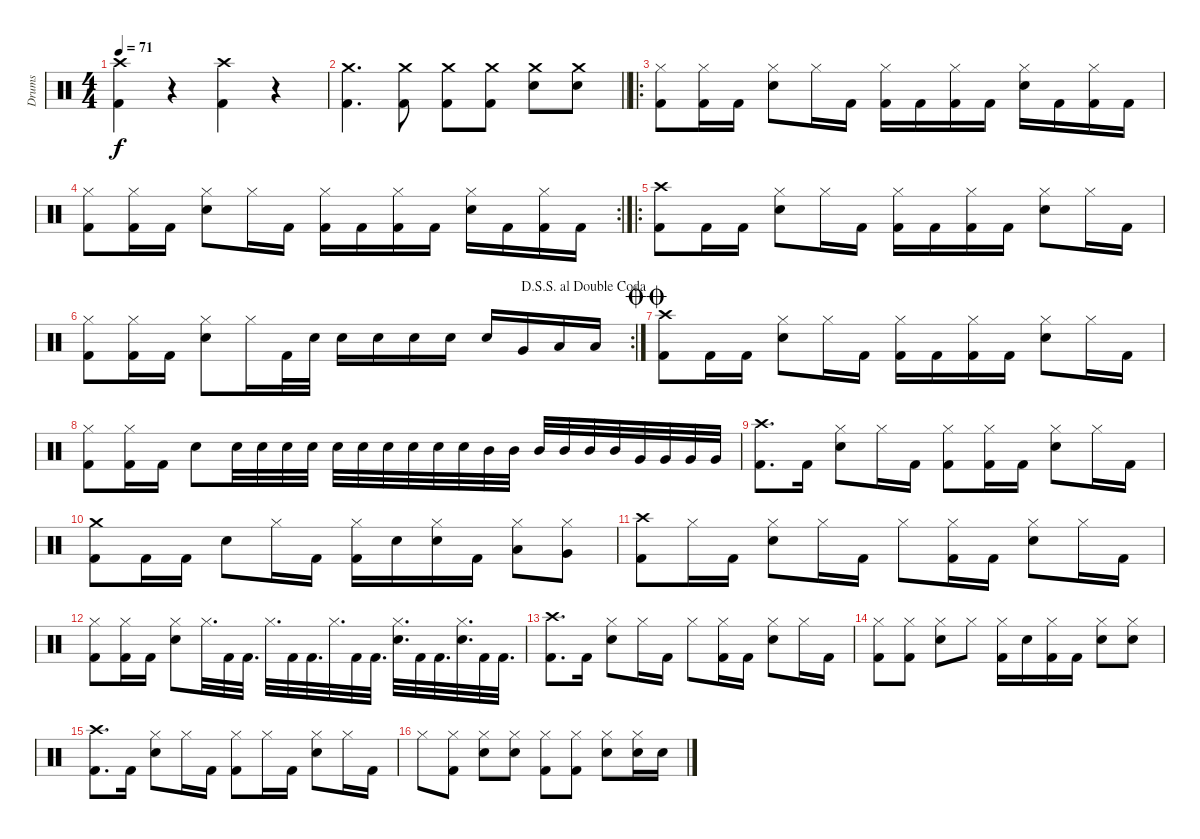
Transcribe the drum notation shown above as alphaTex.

\track ("Drums" "Drums") {instrument percussion}
\staff {score}
\articulation defaults
\ts (4 4)
\tempo 71
\clef neutral
\ks c
("Crash high (hit)" "Kick (hit) 2").4{dy f} r.4 ("Crash high (hit)" "Kick (hit) 2").4 r.4 |
\barLineRight lightlight
("Crash medium (hit)" "Kick (hit) 2").4{d} ("Kick (hit) 2" "Crash medium (hit)").8 ("Kick (hit) 2" "Crash medium (hit)").8 ("Kick (hit) 2" "Crash medium (hit)").8 ("Snare (hit) 2" "Crash medium (hit)").8 ("Snare (hit) 2" "Crash medium (hit)").8 |
\ro
("Hi-Hat (closed)" "Kick (hit) 2").8 ("Hi-Hat (closed)" "Kick (hit) 2").16 "Kick (hit) 2".16 ("Hi-Hat (closed)" "Snare (hit) 2").8 "Hi-Hat (closed)".16 "Kick (hit) 2".16 ("Hi-Hat (closed)" "Kick (hit) 2").16 "Kick (hit) 2".16 ("Hi-Hat (closed)" "Kick (hit) 2").16 "Kick (hit) 2".16 ("Hi-Hat (closed)" "Snare (hit) 2").16 "Kick (hit) 2".16 ("Hi-Hat (closed)" "Kick (hit) 2").16 "Kick (hit) 2".16 |
\rc 2
("Hi-Hat (closed)" "Kick (hit) 2").8 ("Hi-Hat (closed)" "Kick (hit) 2").16 "Kick (hit) 2".16 ("Hi-Hat (closed)" "Snare (hit) 2").8 "Hi-Hat (closed)".16 "Kick (hit) 2".16 ("Hi-Hat (closed)" "Kick (hit) 2").16 "Kick (hit) 2".16 ("Hi-Hat (closed)" "Kick (hit) 2").16 "Kick (hit) 2".16 ("Hi-Hat (closed)" "Snare (hit) 2").16 "Kick (hit) 2".16 ("Hi-Hat (closed)" "Kick (hit) 2").16 "Kick (hit) 2".16 |
\ro
("Crash high (hit)" "Kick (hit) 2").8 "Kick (hit) 2".16 "Kick (hit) 2".16 ("Snare (hit) 2" "Hi-Hat (closed)").8 "Hi-Hat (closed)".16 "Kick (hit) 2".16 ("Hi-Hat (closed)" "Kick (hit) 2").16 "Kick (hit) 2".16 ("Hi-Hat (closed)" "Kick (hit) 2").16 "Kick (hit) 2".16 ("Snare (hit) 2" "Hi-Hat (closed)").8 "Hi-Hat (closed)".16 "Kick (hit) 2".16 |
\rc 2
\jump dalsegnosegnoaldoublecoda
("Hi-Hat (closed)" "Kick (hit) 2").8 ("Hi-Hat (closed)" "Kick (hit) 2").16 "Kick (hit) 2".16 ("Hi-Hat (closed)" "Snare (hit) 2").8 "Hi-Hat (closed)".16 "Kick (hit) 2".32 "Snare (hit) 2".32 "Snare (hit) 2".16 "Snare (hit) 2".16 "Snare (hit) 2".16 "Snare (hit) 2".16 "Snare (hit) 2".16 "Very Low Tom (hit)".16 "Low Floor Tom (hit)".16 "Low Floor Tom (hit)".16 |
\jump doublecoda
("Kick (hit) 2" "Crash high (hit)").8 "Kick (hit) 2".16 "Kick (hit) 2".16 ("Snare (hit) 2" "Hi-Hat (closed)").8 "Hi-Hat (closed)".16 "Kick (hit) 2".16 ("Hi-Hat (closed)" "Kick (hit) 2").16 "Kick (hit) 2".16 ("Hi-Hat (closed)" "Kick (hit) 2").16 "Kick (hit) 2".16 ("Hi-Hat (closed)" "Snare (hit) 2").8 "Hi-Hat (closed)".16 "Kick (hit) 2".16 |
("Hi-Hat (closed)" "Kick (hit) 2").8 ("Hi-Hat (closed)" "Kick (hit) 2").16 "Kick (hit) 2".16 "Snare (hit) 2".8 "Snare (hit) 2".32 "Snare (hit) 2".32 "Snare (hit) 2".32 "Snare (hit) 2".32 "Snare (hit) 2".32 "Snare (hit) 2".32 "Snare (hit) 2".32 "Snare (hit) 2".32 "Snare (hit) 2".32 "Snare (hit) 2".32 "Mid Tom (hit)".32 "Mid Tom (hit)".32 "Mid Tom (hit)".32 "Mid Tom (hit)".32 "Mid Tom (hit)".32 "Mid Tom (hit)".32 "Very Low Tom (hit)".32 "Very Low Tom (hit)".32 "Very Low Tom (hit)".32 "Very Low Tom (hit)".32 |
("Crash high (hit)" "Kick (hit) 2").8{d} "Kick (hit) 2".16 ("Snare (hit) 2" "Hi-Hat (closed)").8 "Hi-Hat (closed)".16 "Kick (hit) 2".16 ("Hi-Hat (closed)" "Kick (hit) 2").8 ("Kick (hit) 2" "Hi-Hat (closed)").16 "Kick (hit) 2".16 ("Snare (hit) 2" "Hi-Hat (closed)").8 "Hi-Hat (closed)".16 "Kick (hit) 2".16 |
("Crash medium (hit)" "Kick (hit) 2").8 "Kick (hit) 2".16 "Kick (hit) 2".16 "Snare (hit) 2".8 "Hi-Hat (closed)".16 "Kick (hit) 2".16 ("Hi-Hat (closed)" "Kick (hit) 2").16 "Snare (hit) 2".16 ("Hi-Hat (closed)" "Snare (hit) 2").16 "Kick (hit) 2".16 ("Hi-Hat (closed)" "Low Tom (hit)").8 ("Hi-Hat (closed)" "Very Low Tom (hit)").8 |
("Crash high (hit)" "Kick (hit) 2").8 "Hi-Hat (closed)".16 "Kick (hit) 2".16 ("Hi-Hat (closed)" "Snare (hit) 2").8 "Hi-Hat (closed)".16 "Kick (hit) 2".16 "Hi-Hat (closed)".8 ("Hi-Hat (closed)" "Kick (hit) 2").16 "Kick (hit) 2".16 ("Hi-Hat (closed)" "Snare (hit) 2").8 "Hi-Hat (closed)".16 "Kick (hit) 2".16 |
("Hi-Hat (closed)" "Kick (hit) 2").8 ("Hi-Hat (closed)" "Kick (hit) 2").16 "Kick (hit) 2".16 ("Hi-Hat (closed)" "Snare (hit) 2").8 "Hi-Hat (closed)".32{d} "Kick (hit) 2".32 "Kick (hit) 2".32{d} "Hi-Hat (closed)".32{d} "Kick (hit) 2".32 "Kick (hit) 2".32{d} "Hi-Hat (closed)".32{d} "Kick (hit) 2".32 "Kick (hit) 2".32{d} ("Snare (hit) 2" "Hi-Hat (closed)").32{d} "Kick (hit) 2".32 "Kick (hit) 2".32{d} ("Snare (hit) 2" "Hi-Hat (closed)").32{d} "Kick (hit) 2".32 "Kick (hit) 2".32{d} |
("Crash high (hit)" "Kick (hit) 2").8{d} "Kick (hit) 2".16 ("Hi-Hat (closed)" "Snare (hit) 2").8 "Hi-Hat (closed)".16 "Kick (hit) 2".16 "Hi-Hat (closed)".8 ("Hi-Hat (closed)" "Kick (hit) 2").16 "Kick (hit) 2".16 ("Hi-Hat (closed)" "Snare (hit) 2").8 "Hi-Hat (closed)".16 "Kick (hit) 2".16 |
("Kick (hit) 2" "Hi-Hat (closed)").8 ("Kick (hit) 2" "Hi-Hat (closed)").8 ("Hi-Hat (closed)" "Snare (hit) 2").8 "Hi-Hat (closed)".8 ("Hi-Hat (closed)" "Kick (hit) 2").16 "Snare (hit) 2".16 ("Kick (hit) 2" "Hi-Hat (closed)").16 "Kick (hit) 2".16 ("Hi-Hat (closed)" "Snare (hit) 2").8 ("Hi-Hat (closed)" "Snare (hit) 2").8 |
("Crash high (hit)" "Kick (hit) 2").8{d} "Kick (hit) 2".16 ("Snare (hit) 2" "Hi-Hat (closed)").8 "Hi-Hat (closed)".16 "Kick (hit) 2".16 ("Hi-Hat (closed)" "Kick (hit) 2").8 "Hi-Hat (closed)".16 "Kick (hit) 2".16 ("Snare (hit) 2" "Hi-Hat (closed)").8 "Hi-Hat (closed)".16 "Kick (hit) 2".16 |
"Hi-Hat (closed)".8 ("Kick (hit) 2" "Hi-Hat (closed)").8 ("Snare (hit) 2" "Hi-Hat (closed)").8 ("Snare (hit) 2" "Hi-Hat (closed)").8 ("Kick (hit) 2" "Hi-Hat (closed)").8 ("Kick (hit) 2" "Hi-Hat (closed)").8 ("Hi-Hat (closed)" "Snare (hit) 2").8 ("Hi-Hat (closed)" "Snare (hit) 2").16 "Snare (hit) 2".16
